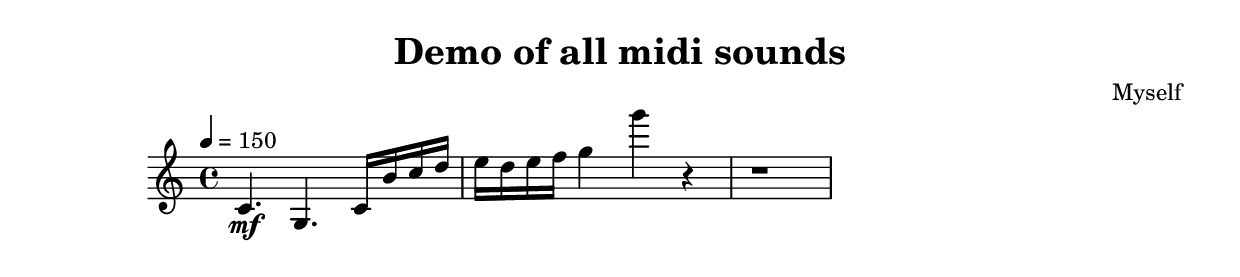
%% Do not edit this file; it is auto-generated from LSR http://lsr.dsi.unimi.it
%% This file is in the public domain.
%% Tags: vocal-music, piano-music, strings, midi
\version "2.11.35"

\header { texidoc = "
Problem: How to know which MidiInstrument would be best for your
composition? Solution: A Lilypond demo file. 
" }
% begin verbatim
%\version "2.11.35"

basemelodie = { c'4. \mf g  c'16 b' c'' d'' | e'' d'' e'' f'' g''4 g'''4 r | r1 }
melodie = { \tempo 4 = 150 \basemelodie }

\header {
  title = "Demo of all midi sounds"
  arranger = "Myself"
}
% begin verbatim
\score { 
  \new Staff <<
    \new Voice { \melodie 
    } %Voice
  >> %Staff
  \layout {  }
} %score

\score { 
  \new Staff <<
    \tempo 4 = 180 
    %\set Staff.instrumentName="S/A"
    %\set Staff.midiMinimumVolume = #0.2 
    %\set Staff.midiMaximumVolume = #0.4
    %\set Voice.dynamicAbsoluteVolumeFunction = #0.6
    \new Voice { r \mf
      \set Staff.midiInstrument="acoustic grand" \melodie
      \set Staff.midiInstrument="bright acoustic" \melodie
      \set Staff.midiInstrument="electric grand" \melodie
      \set Staff.midiInstrument="honky-tonk" \melodie
      \set Staff.midiInstrument="electric piano 1" \melodie
      \set Staff.midiInstrument="electric piano 2" \melodie
      \set Staff.midiInstrument="harpsichord" \melodie
      \set Staff.midiInstrument="clav" \melodie
      \set Staff.midiInstrument="celesta" \melodie
      \set Staff.midiInstrument="glockenspiel" \melodie
      \set Staff.midiInstrument="music box" \melodie
      \set Staff.midiInstrument="vibraphone" \melodie
      \set Staff.midiInstrument="marimba" \melodie
      \set Staff.midiInstrument="xylophone" \melodie
      \set Staff.midiInstrument="tubular bells" \melodie
      \set Staff.midiInstrument="dulcimer" \melodie
      \set Staff.midiInstrument="drawbar organ" \melodie
      \set Staff.midiInstrument="percussive organ" \melodie
      \set Staff.midiInstrument="rock organ" \melodie
      \set Staff.midiInstrument="church organ" \melodie
      \set Staff.midiInstrument="reed organ" \melodie
      \set Staff.midiInstrument="accordion" \melodie
      \set Staff.midiInstrument="harmonica" \melodie
      \set Staff.midiInstrument="concertina" \melodie
      \set Staff.midiInstrument="acoustic guitar (nylon)" \melodie
      \set Staff.midiInstrument="acoustic guitar (steel)" \melodie
      \set Staff.midiInstrument="electric guitar (jazz)" \melodie
      \set Staff.midiInstrument="electric guitar (clean)" \melodie
      \set Staff.midiInstrument="electric guitar (muted)" \melodie
      \set Staff.midiInstrument="overdriven guitar" \melodie
      \set Staff.midiInstrument="distorted guitar" \melodie
      \set Staff.midiInstrument="acoustic bass" \melodie
      \set Staff.midiInstrument="electric bass (finger)" \melodie
      \set Staff.midiInstrument="electric bass (pick)" \melodie
      \set Staff.midiInstrument="fretless bass" \melodie
      \set Staff.midiInstrument="slap bass 1" \melodie
      \set Staff.midiInstrument="slap bass 2" \melodie
      \set Staff.midiInstrument="synth bass 1" \melodie
      \set Staff.midiInstrument="synth bass 2" \melodie
      \set Staff.midiInstrument="violin" \melodie
      \set Staff.midiInstrument="viola" \melodie
      \set Staff.midiInstrument="cello" \melodie
      \set Staff.midiInstrument="contrabass" \melodie
      \set Staff.midiInstrument="tremolo strings" \melodie
      \set Staff.midiInstrument="pizzicato strings" \melodie
      \set Staff.midiInstrument="orchestral strings" \melodie
      \set Staff.midiInstrument="timpani" \melodie
      \set Staff.midiInstrument="string ensemble 1" \melodie
      \set Staff.midiInstrument="string ensemble 2" \melodie
      \set Staff.midiInstrument="synthstrings 1" \melodie
      \set Staff.midiInstrument="synthstrings 2" \melodie
      \set Staff.midiInstrument="choir aahs" \melodie
      \set Staff.midiInstrument="voice oohs" \melodie
      \set Staff.midiInstrument="synth voice" \melodie
      \set Staff.midiInstrument="orchestra hit" \melodie
      \set Staff.midiInstrument="trumpet" \melodie
      \set Staff.midiInstrument="trombone" \melodie
      \set Staff.midiInstrument="tuba" \melodie
      \set Staff.midiInstrument="muted trumpet" \melodie
      \set Staff.midiInstrument="french horn" \melodie
      \set Staff.midiInstrument="brass section" \melodie
      \set Staff.midiInstrument="synthbrass 1" \melodie
      \set Staff.midiInstrument="synthbrass 2" \melodie
      \set Staff.midiInstrument="soprano sax" \melodie
      \set Staff.midiInstrument="alto sax" \melodie
      \set Staff.midiInstrument="tenor sax" \melodie
      \set Staff.midiInstrument="baritone sax" \melodie
      \set Staff.midiInstrument="oboe" \melodie
      \set Staff.midiInstrument="english horn" \melodie
      \set Staff.midiInstrument="bassoon" \melodie
      \set Staff.midiInstrument="clarinet" \melodie
      \set Staff.midiInstrument="piccolo" \melodie
      \set Staff.midiInstrument="flute" \melodie
      \set Staff.midiInstrument="recorder" \melodie
      \set Staff.midiInstrument="pan flute" \melodie
      \set Staff.midiInstrument="blown bottle" \melodie
      \set Staff.midiInstrument="shakuhachi" \melodie
      \set Staff.midiInstrument="whistle" \melodie
      \set Staff.midiInstrument="ocarina" \melodie
      \set Staff.midiInstrument="lead 1 (square)" \melodie
      \set Staff.midiInstrument="lead 2 (sawtooth)" \melodie
      \set Staff.midiInstrument="lead 3 (calliope)" \melodie
      \set Staff.midiInstrument="lead 4 (chiff)" \melodie
      \set Staff.midiInstrument="lead 5 (charang)" \melodie
      \set Staff.midiInstrument="lead 6 (voice)" \melodie
      \set Staff.midiInstrument="lead 7 (fifths)" \melodie
      \set Staff.midiInstrument="lead 8 (bass+lead)" \melodie
      \set Staff.midiInstrument="pad 1 (new age)" \melodie
      \set Staff.midiInstrument="pad 2 (warm)" \melodie
      \set Staff.midiInstrument="pad 3 (polysynth)" \melodie
      \set Staff.midiInstrument="pad 4 (choir)" \melodie
      \set Staff.midiInstrument="pad 5 (bowed)" \melodie
      \set Staff.midiInstrument="pad 6 (metallic)" \melodie
      \set Staff.midiInstrument="pad 7 (halo)" \melodie
      \set Staff.midiInstrument="pad 8 (sweep)" \melodie
      \set Staff.midiInstrument="fx 1 (rain)" \melodie
      \set Staff.midiInstrument="fx 2 (soundtrack)" \melodie
      \set Staff.midiInstrument="fx 3 (crystal)" \melodie
      \set Staff.midiInstrument="fx 4 (atmosphere)" \melodie
      \set Staff.midiInstrument="fx 5 (brightness)" \melodie
      \set Staff.midiInstrument="fx 6 (goblins)" \melodie
      \set Staff.midiInstrument="fx 7 (echoes)" \melodie
      \set Staff.midiInstrument="fx 8 (sci-fi)" \melodie
      \set Staff.midiInstrument="sitar" \melodie
      \set Staff.midiInstrument="banjo" \melodie
      \set Staff.midiInstrument="shamisen" \melodie
      \set Staff.midiInstrument="koto" \melodie
      \set Staff.midiInstrument="kalimba" \melodie
      \set Staff.midiInstrument="bagpipe" \melodie
      \set Staff.midiInstrument="fiddle" \melodie
      \set Staff.midiInstrument="shanai" \melodie
      \set Staff.midiInstrument="tinkle bell" \melodie
      \set Staff.midiInstrument="agogo" \melodie
      \set Staff.midiInstrument="steel drums" \melodie
      \set Staff.midiInstrument="woodblock" \melodie
      \set Staff.midiInstrument="taiko drum" \melodie
      \set Staff.midiInstrument="melodic tom" \melodie
      \set Staff.midiInstrument="synth drum" \melodie
      \set Staff.midiInstrument="reverse cymbal" \melodie
      \set Staff.midiInstrument="guitar fret noise" \melodie
      \set Staff.midiInstrument="breath noise" \melodie
      \set Staff.midiInstrument="seashore" \melodie
      \set Staff.midiInstrument="bird tweet" \melodie
      \set Staff.midiInstrument="telephone ring" \melodie
      \set Staff.midiInstrument="helicopter" \melodie
      \set Staff.midiInstrument="applause" \melodie
      \set Staff.midiInstrument="gunshot" \melodie
    } %Voice
  >> %Staff
  \midi { }
} %score


